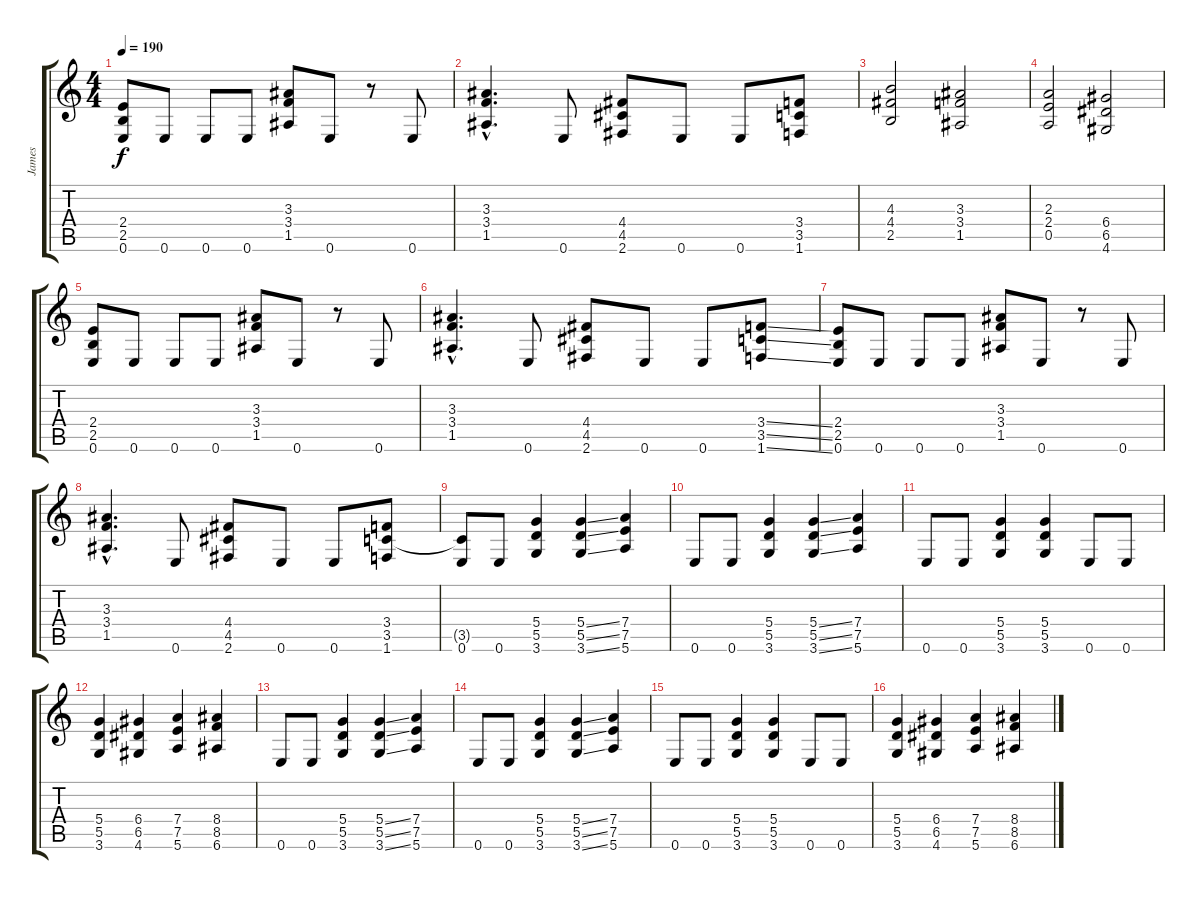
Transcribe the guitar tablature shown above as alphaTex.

\track ("James" "James") {instrument distortionguitar}
\staff {score tabs}
\tuning (E4 B3 G3 D3 A2 E2) {hide}
\ts (4 4)
\tempo 190
\clef g2
\ks c
(2.4 2.5 0.6).8{dy f} 0.6.8 0.6.8 0.6.8 (3.3 3.4 1.5).8 0.6.8 r.8 0.6.8 |
(3.3{hac} 3.4{hac} 1.5{hac}).4{d} 0.6.8 (4.4 4.5 2.6).8 0.6.8 0.6.8 (3.4 3.5 1.6).8 |
(4.3 4.4 2.5).2 (3.3 3.4 1.5).2 |
(2.3 2.4 0.5).2 (6.4 6.5 4.6).2 |
(2.4 2.5 0.6).8 0.6.8 0.6.8 0.6.8 (3.3 3.4 1.5).8 0.6.8 r.8 0.6.8 |
(3.3{hac} 3.4{hac} 1.5{hac}).4{d} 0.6.8 (4.4 4.5 2.6).8 0.6.8 0.6.8 (3.4{ss} 3.5{ss} 1.6{ss}).8 |
(2.4 2.5 0.6).8 0.6.8 0.6.8 0.6.8 (3.3 3.4 1.5).8 0.6.8 r.8 0.6.8 |
(3.3{hac} 3.4{hac} 1.5{hac}).4{d} 0.6.8 (4.4 4.5 2.6).8 0.6.8 0.6.8 (3.4 3.5 1.6).8 |
(3.5{t} 0.6).8 0.6.8 (5.4 5.5 3.6).4 (5.4{ss} 5.5{ss} 3.6{ss}).4 (7.4 7.5 5.6).4 |
0.6.8 0.6.8 (5.4 5.5 3.6).4 (5.4{ss} 5.5{ss} 3.6{ss}).4 (7.4 7.5 5.6).4 |
0.6.8 0.6.8 (5.4 5.5 3.6).4 (5.4 5.5 3.6).4 0.6.8 0.6.8 |
(5.4 5.5 3.6).4 (6.4 6.5 4.6).4 (7.4 7.5 5.6).4 (8.4 8.5 6.6).4 |
0.6.8 0.6.8 (5.4 5.5 3.6).4 (5.4{ss} 5.5{ss} 3.6{ss}).4 (7.4 7.5 5.6).4 |
0.6.8 0.6.8 (5.4 5.5 3.6).4 (5.4{ss} 5.5{ss} 3.6{ss}).4 (7.4 7.5 5.6).4 |
0.6.8 0.6.8 (5.4 5.5 3.6).4 (5.4 5.5 3.6).4 0.6.8 0.6.8 |
(5.4 5.5 3.6).4 (6.4 6.5 4.6).4 (7.4 7.5 5.6).4 (8.4 8.5 6.6).4
